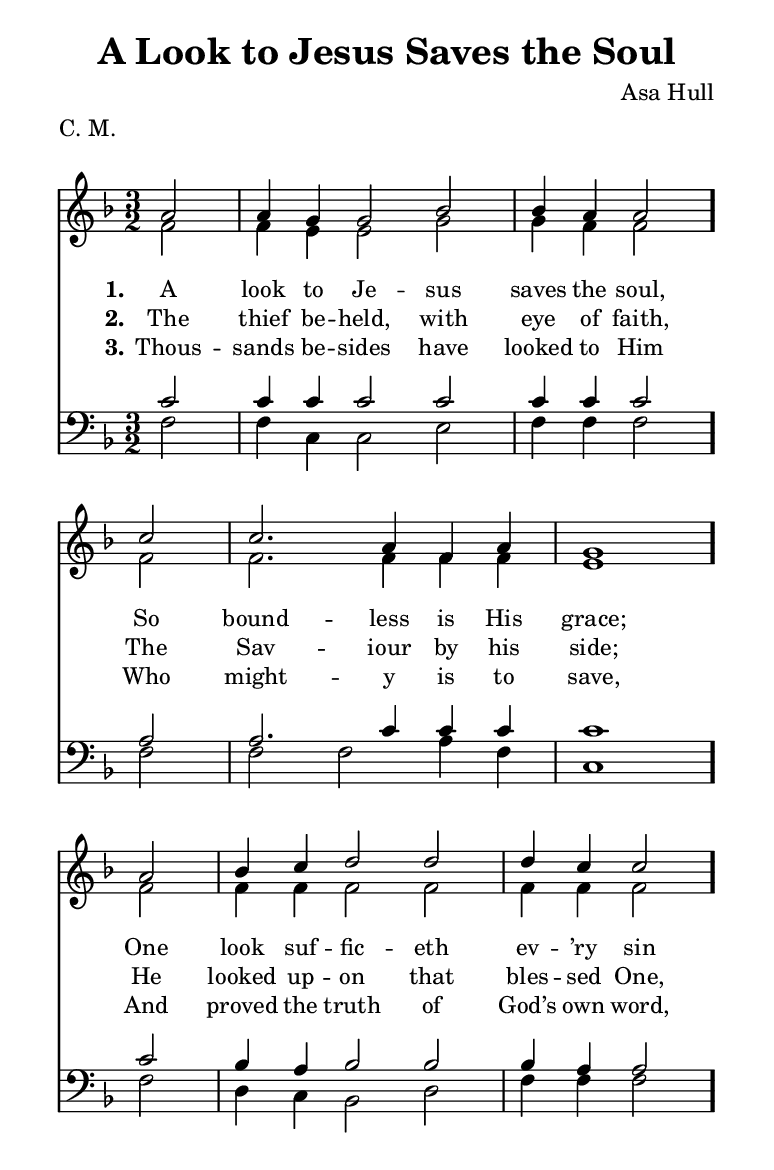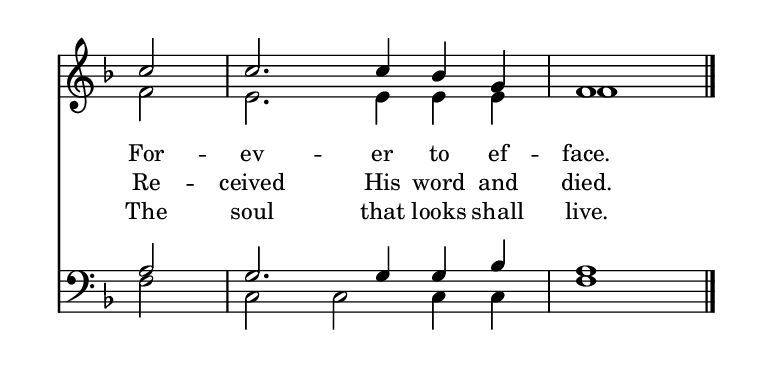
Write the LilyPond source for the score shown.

\include "common/global.ily"
\paper {
  \include "common/paper.ily"
  ragged-bottom = ##t
  ragged-last-bottom = ##t
  systems-per-page = #(cond (is-eogsized 2) (#t #f))
  %page-count = ##f
}

\header{
  hymnnumber = "66"
  title = "A Look to Jesus Saves the Soul"
  tunename = "Remember Me"
  meter = "C. M."
  %poet = ""
  composer = "Asa Hull"
  %copyright = ""
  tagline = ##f
}

% for fermata in MIDI
ta = { \tempo 4=120 }
tb = { \tempo 4=60  }

patternAA = { c2 | c4 c4 c2 c2 | c4 c4 c2 }
patternBA = { c2 | c2. c4 c4 c4 | c1 }
patternBB = { c2 | c2 c2 c4 c4 | c1 }

global = {
  \include "common/overrides.ily"
  \override Staff.TimeSignature.style = #'numbered
  \time 3/2
  \override Score.MetronomeMark.transparent = ##t % hide all fermata changes too
  \ta
  \key f \major
  \partial 2
  \autoBeamOff
}

notesSoprano = {
\global
\relative c'' {

  \changePitch \patternAA { a | a g g bes | bes a a }
  \changePitch \patternBA { c |  c a f a | g }
  \changePitch \patternAA { a | bes c d d | d c c }
  \changePitch \patternBA { c | c c bes g | f }

  \bar "|."

}
}

notesAlto = {
\global
\relative e' {

  \changePitch \patternAA { f | f e e g | g f f }
  \changePitch \patternBA { f | f f f f | e }
  \changePitch \patternAA { f | f f f f | f f f }
  \changePitch \patternBA { f | e e e e | f }

}
}

notesTenor = {
\global
\relative a {

  \changePitch \patternAA { c | c c c c | c c c }
  \changePitch \patternBA { a | a c c c | c }
  \changePitch \patternAA { c | bes a bes bes | bes a a }
  \changePitch \patternBA { a | g g g bes | a }

}
}

notesBass = {
\global
\relative f {

  \changePitch \patternAA { f | f c c e | f f f }
  \changePitch \patternBB { f | f f a f | c }
  \changePitch \patternAA { f | d c bes d | f f f }
  \changePitch \patternBB { f | c c c c | f }

}
}

wordsA = \lyricmode {
\set stanza = "1."

A look to Je -- sus saves the soul, \bar "."
So bound -- less is His grace; \bar "." \break % comma appears in original after "boundless"
One look suf -- fic -- eth ev -- ’ry sin \bar "."
For -- ev -- er to ef -- face. \bar "." \break

}

wordsB = \lyricmode {
\set stanza = "2."

The thief be -- held, with eye of faith,
The Sav -- iour by his side;
He looked up -- on that bles -- sed One,
Re -- ceived His word and died.

}

wordsC = \lyricmode {
\set stanza = "3."

Thous -- sands be -- sides have looked to Him
Who might -- y is to save,
And proved the truth of God’s own word,
The soul that looks shall live.

}

\score {
  \context ChoirStaff <<
    \context Staff = upper <<
      \set ChoirStaff.systemStartDelimiter = #'SystemStartBar
      \context Voice  = sopranos { \voiceOne << \notesSoprano >> }
      \context Voice  = altos { \voiceTwo << \notesAlto >> }
      \context Lyrics = one   \lyricsto sopranos \wordsA
      \context Lyrics = two   \lyricsto sopranos \wordsB
      \context Lyrics = three \lyricsto sopranos \wordsC
    >>
    \context Staff = men <<
      \clef bass
      \context Voice  = tenors { \voiceOne << \notesTenor >> }
      \context Voice  = basses { \voiceTwo << \notesBass >> }
    >>
  >>
  \layout {
    \include "common/layout.ily"
  }
  \midi{
    \include "common/midi.ily"
  }
}

\version "2.19.49"  % necessary for upgrading to future LilyPond versions.

% vi:set et ts=2 sw=2 ai nocindent syntax=lilypond:
